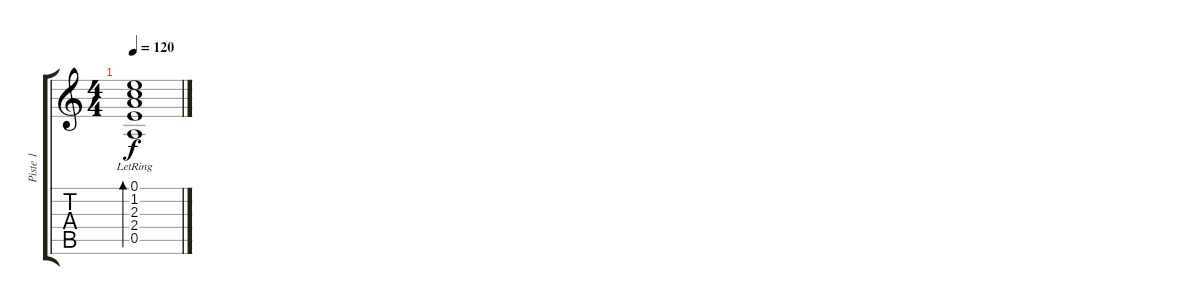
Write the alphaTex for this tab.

\track ("Piste 1" "Piste 1") {instrument acousticguitarsteel}
\staff {score tabs}
\tuning (E4 B3 G3 D3 A2 E2) {hide}
\ts (4 4)
\tempo 120
\clef g2
\ks c
(0.1{lr} 1.2{lr} 2.3{lr} 2.4{lr} 0.5{lr}).1{bd 240 dy f}
